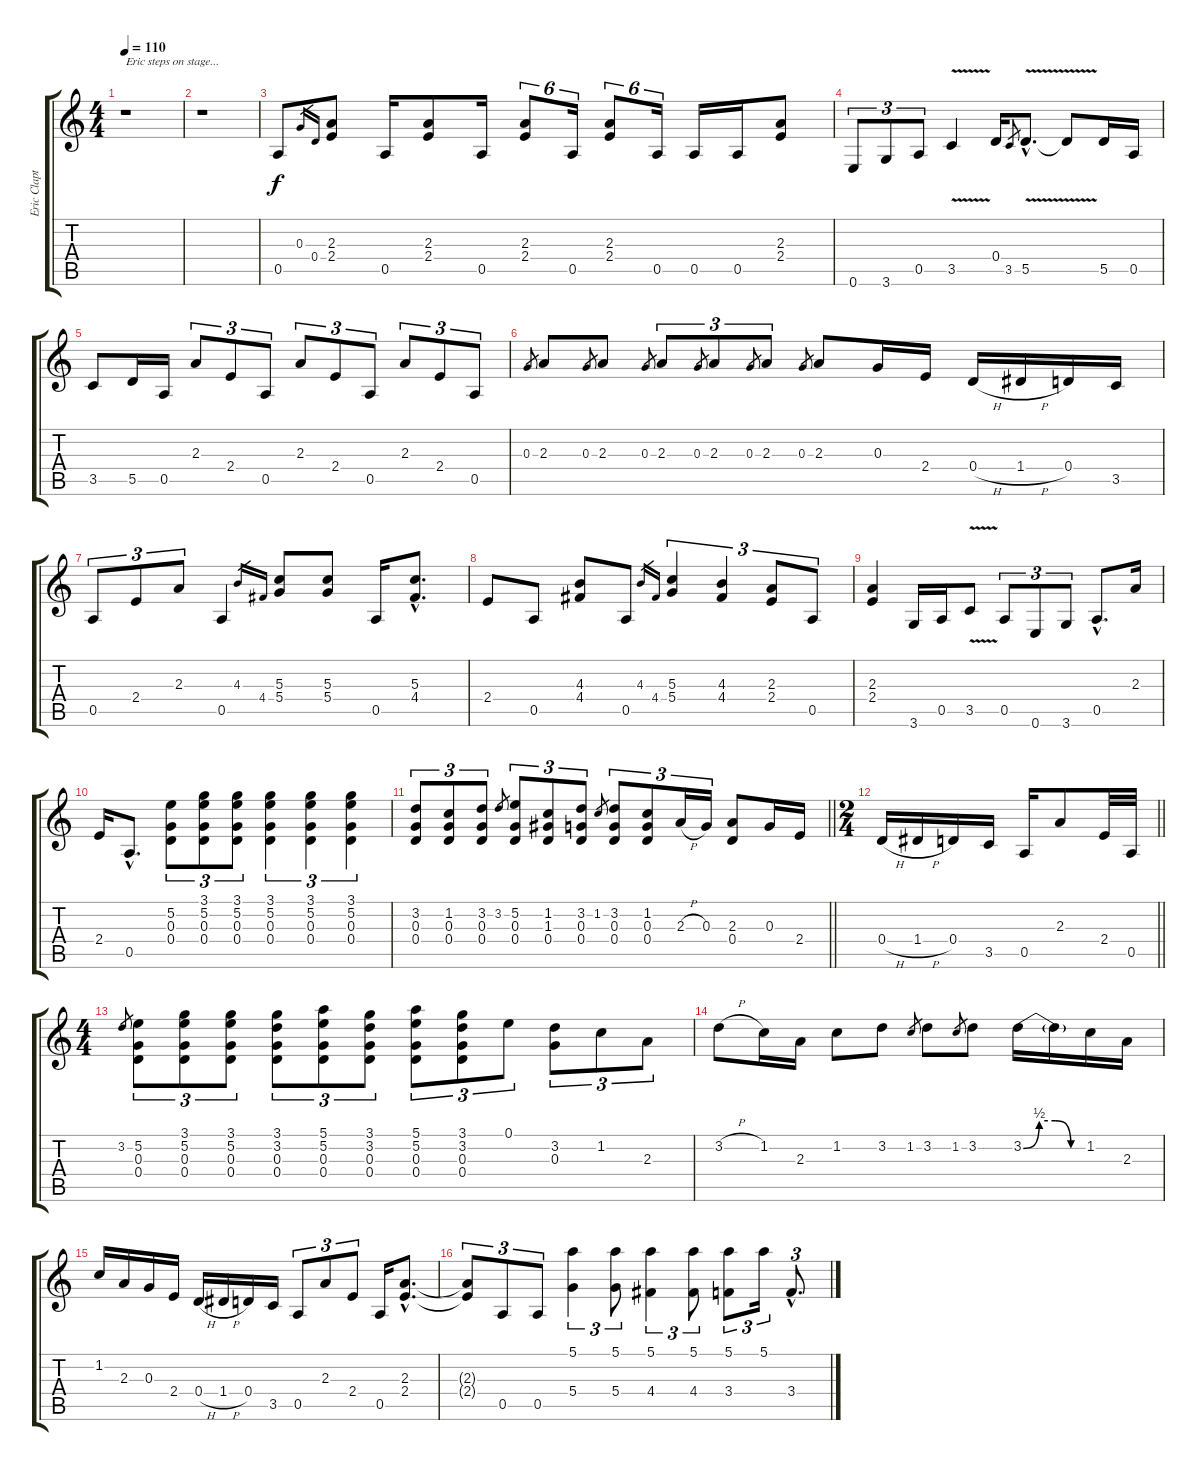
\track ("Eric Clapton Guitar" "Eric Clapt") {instrument acousticguitarnylon}
\staff {score tabs}
\tuning (E4 B3 G3 D3 A2 E2) {hide}
\ts (4 4)
\tempo 110
\clef g2
\ks c
r.1{txt "Eric steps on stage..." dy f instrument acousticguitarnylon} |
r.1 |
0.5.8 0.3.16{gr} 0.4.16{gr} (2.3 2.4).8 0.5.16 (2.3 2.4).8 0.5.16 (2.3 2.4).8{tu (6 4)} 0.5.16{tu (6 4)} (2.3 2.4).8{tu (6 4)} 0.5.16{tu (6 4)} 0.5.16 0.5.16 (2.3 2.4).8 |
0.6.8{tu (3 2)} 3.6.8{tu (3 2)} 0.5.8{tu (3 2)} 3.5{v}.4 0.4.16 3.5.8{gr} 5.5{v hac}.8{d} 5.5{t}.8 5.5.16 0.5.16 |
3.5.8 5.5.16 0.5.16 2.3.8{tu (3 2)} 2.4.8{tu (3 2)} 0.5.8{tu (3 2)} 2.3.8{tu (3 2)} 2.4.8{tu (3 2)} 0.5.8{tu (3 2)} 2.3.8{tu (3 2)} 2.4.8{tu (3 2)} 0.5.8{tu (3 2)} |
0.3.8{gr} 2.3.8 0.3.8{gr} 2.3.8 0.3.8{gr} 2.3.8{tu (3 2)} 0.3.8{gr} 2.3.8{tu (3 2)} 0.3.8{gr} 2.3.8{tu (3 2)} 0.3.8{gr} 2.3.8 0.3.16 2.4.16 0.4{h}.16 1.4{h}.16 0.4.16 3.5.16 |
0.5.8{tu (3 2)} 2.4.8{tu (3 2)} 2.3.8{tu (3 2)} 0.5.4 4.3.16{gr} 4.4.16{gr} (5.3 5.4).8 (5.3 5.4).8 0.5.16 (5.3{hac} 4.4{hac}).8{d} |
2.4.8 0.5.8 (4.3 4.4).8 0.5.8 4.3.16{gr} 4.4.16{gr} (5.3 5.4).4{tu (3 2)} (4.3 4.4).4{tu (3 2)} (2.3 2.4).8{tu (3 2)} 0.5.8{tu (3 2)} |
(2.3 2.4).4 3.6.16 0.5.16 3.5{v}.8 0.5.8{tu (3 2)} 0.6.8{tu (3 2)} 3.6.8{tu (3 2)} 0.5{hac}.8{d} 2.3.16 |
2.4.16 0.5{hac}.8{d} (5.2 0.3 0.4).8{tu (3 2)} (3.1 5.2 0.3 0.4).8{tu (3 2)} (3.1 5.2 0.3 0.4).8{tu (3 2)} (3.1 5.2 0.3 0.4).4{tu (3 2)} (3.1 5.2 0.3 0.4).4{tu (3 2)} (3.1 5.2 0.3 0.4).4{tu (3 2)} |
\barLineRight lightlight
(3.2 0.3 0.4).8{tu (3 2)} (1.2 0.3 0.4).8{tu (3 2)} (3.2 0.3 0.4).8{tu (3 2)} 3.2.8{gr} (5.2 0.3 0.4).8{tu (3 2)} (1.2 1.3 0.4).8{tu (3 2)} (3.2 0.3 0.4).8{tu (3 2)} 1.2.8{gr} (3.2 0.3 0.4).8{tu (3 2)} (1.2 0.3 0.4).8{tu (3 2)} 2.3{h}.16{tu (3 2)} 0.3.16{tu (3 2)} (2.3 0.4).8 0.3.16 2.4.16 |
\ts (2 4)
\barLineRight lightlight
0.4{h}.16 1.4{h}.16 0.4.16 3.5.16 0.5.16 2.3.8 2.4.32 0.5.32 |
\ts (4 4)
3.2.8{gr} (5.2 0.3 0.4).8{tu (3 2)} (3.1 5.2 0.3 0.4).8{tu (3 2)} (3.1 5.2 0.3 0.4).8{tu (3 2)} (3.1 3.2 0.3 0.4).8{tu (3 2)} (5.1 5.2 0.3 0.4).8{tu (3 2)} (3.1 3.2 0.3 0.4).8{tu (3 2)} (5.1 5.2 0.3 0.4).8{tu (3 2)} (3.1 3.2 0.3 0.4).8{tu (3 2)} 0.1.8{tu (3 2)} (3.2 0.3).8{tu (3 2)} 1.2.8{tu (3 2)} 2.3.8{tu (3 2)} |
3.2{h}.8 1.2.16 2.3.16 1.2.8 3.2.8 1.2.8{gr} 3.2.8 1.2.8{gr} 3.2.8 3.2{be (custom 0 0 15 2 30 2 45 0 60 0)}.16 3.2{t}.16 1.2.16 2.3.16 |
1.2.16 2.3.16 0.3.16 2.4.16 0.4{h}.16 1.4{h}.16 0.4.16 3.5.16 0.5.8{tu (3 2)} 2.3.8{tu (3 2)} 2.4.8{tu (3 2)} 0.5.16 (2.3{hac} 2.4{hac}).8{d} |
(2.3{t} 2.4{t}).8{tu (3 2)} 0.5.8{tu (3 2)} 0.5.8{tu (3 2)} (5.1 5.4).4{tu (3 2)} (5.1 5.4).8{tu (3 2)} (5.1 4.4).4{tu (3 2)} (5.1 4.4).8{tu (3 2)} (5.1 3.4).8{tu (3 2)} 5.1.16{tu (3 2)} 3.4{hac}.8{d tu (3 2)}
